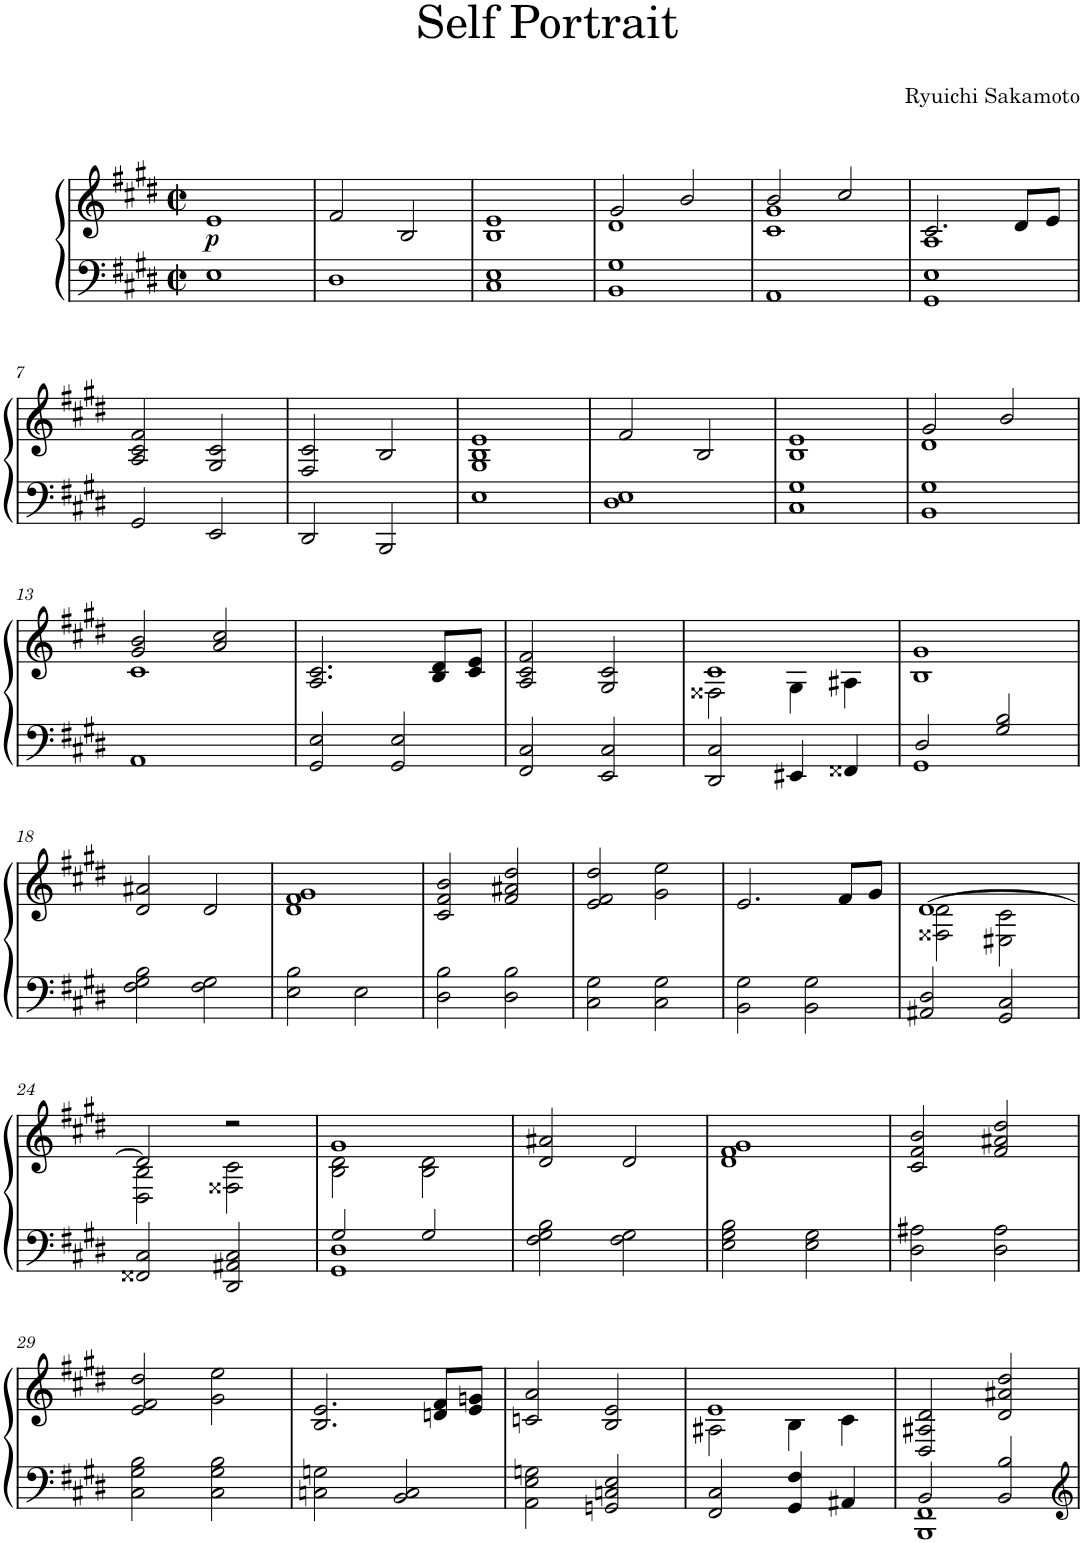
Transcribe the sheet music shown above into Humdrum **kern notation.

**kern	**kern	**dynam
*part1	*part1	*part1
*staff2	*staff1	*staff1/2
*I"Piano	*	*
*I'Pno.	*	*
*clefF4	*clefG2	*
*k[f#c#g#d#]	*k[f#c#g#d#]	*
*M2/2	*M2/2	*
*met(c|)	*met(c|)	*
=1	=1	=1
!	!	!LO:DY:b
1E	1e	p
=2	=2	=2
1D#	2f#/	.
.	2B/	.
=3	=3	=3
1C# 1E	1B 1e	.
=4	=4	=4
*	*^	*
1BB 1G#	1d#	2g#/	.
.	.	2b/	.
=5	=5	=5	=5
1AA	2b/	1c# 1g#	.
.	2cc#/	.	.
=6	=6	=6	=6
1GG# 1E	2.c#/	1A	.
.	8d#/L	.	.
.	8e/J	.	.
*	*v	*v	*
!!LO:LB:g=z
=7	=7	=7
2GG#/	2A/ 2c#/ 2f#/	.
2EE/	2G#/ 2c#/	.
=8	=8	=8
2DD#/	2F#/ 2c#/	.
2BBB/	2B/	.
=9	=9	=9
1E	1G# 1B 1e	.
=10	=10	=10
1D# 1E	2f#/	.
.	2B/	.
=11	=11	=11
1C# 1G#	1B 1e	.
=12	=12	=12
*	*^	*
1BB 1G#	2g#/	1d#	.
.	2b/	.	.
!!LO:LB:g=z	!!
=13	=13	=13	=13
1AA	2g#/ 2b/	1c#	.
.	2a/ 2cc#/	.	.
*	*v	*v	*
=14	=14	=14
2GG#/ 2E/	2.A/ 2.c#/	.
2GG#/ 2E/	.	.
.	8B/ 8d#/L	.
.	8c#/ 8e/J	.
=15	=15	=15
2FF#/ 2C#/	2A/ 2c#/ 2f#/	.
2EE/ 2C#/	2G#/ 2c#/	.
=16	=16	=16
*	*^	*
2DD#/ 2C#/	1c#	2F##X\	.
4EE#X/	.	4G#\	.
4FF##X/	.	4A#X\	.
*	*v	*v	*
=17	=17	=17
*^	*	*
1GG#	2D#/	1B 1g#	.
.	2G#/ 2B/	.	.
*v	*v	*	*
!!LO:LB:g=z
=18	=18	=18
2F#\ 2G#\ 2B\	2d#/ 2a#X/	.
2F#\ 2G#\	2d#/	.
=19	=19	=19
2E\ 2B\	1d# 1f# 1g#	.
2E\	.	.
=20	=20	=20
2D#\ 2B\	2c#/ 2f#/ 2b/	.
2D#\ 2B\	2f#/ 2a#X/ 2dd#/	.
=21	=21	=21
2C#\ 2G#\	2e/ 2f#/ 2dd#/	.
2C#\ 2G#\	2g#\ 2ee\	.
=22	=22	=22
2BB\ 2G#\	2.e/	.
2BB\ 2G#\	.	.
.	8f#/L	.
.	8g#/J	.
=23	=23	=23
*	*^	*
2AA#X/ 2D#/	[>1d#	2F##X\ 2d#\	.
2GG#/ 2C#/	.	2E#X\ 2c#\	.
!!LO:LB:g=z	!!
=24	=24	=24	=24
2FF##X/ 2C#/	2d#/]	2D#\ 2B\	.
2DD#/ 2AA#X/ 2C#/	2r	2F##X\ 2c#\	.
=25	=25	=25	=25
*^	*	*	*
1GG# 1D#	2G#/	1g#	2B\ 2d#\	.
.	2G#/	.	2B\ 2d#\	.
*v	*v	*	*	*
*	*v	*v	*
=26	=26	=26
2F#\ 2G#\ 2B\	2d#/ 2a#X/	.
2F#\ 2G#\	2d#/	.
=27	=27	=27
2E\ 2G#\ 2B\	1d# 1f# 1g#	.
2E\ 2G#\	.	.
=28	=28	=28
2D#\ 2A#X\	2c#/ 2f#/ 2b/	.
2D#\ 2A#\	2f#/ 2a#X/ 2dd#/	.
!!LO:LB:g=z
=29	=29	=29
2C#\ 2G#\ 2B\	2e/ 2f#/ 2dd#/	.
2C#\ 2G#\ 2B\	2g#\ 2ee\	.
=30	=30	=30
2Cn\ 2Gn\	2.B/ 2.e/	.
2BB/ 2C/	.	.
.	8dn/ 8f#/L	.
.	8e/ 8gn/J	.
=31	=31	=31
2AA\ 2E\ 2Gn\	2cn/ 2a/	.
2GGn/ 2Cn/ 2E/	2B/ 2e/	.
=32	=32	=32
*	*^	*
2FF#/ 2C#/	1e	2A#X\	.
4GG#/ 4F#/	.	4B\	.
4AA#X/	.	4c#\	.
*	*v	*v	*
=33	=33	=33
*^	*	*
2BB/	1BBB 1FF#	2D#/ 2A#X/ 2d#/	.
2BB/ 2B/	.	2d#/ 2a#X/ 2dd#/	.
*v	*v	*	*
=	=	=
*-	*-	*-
